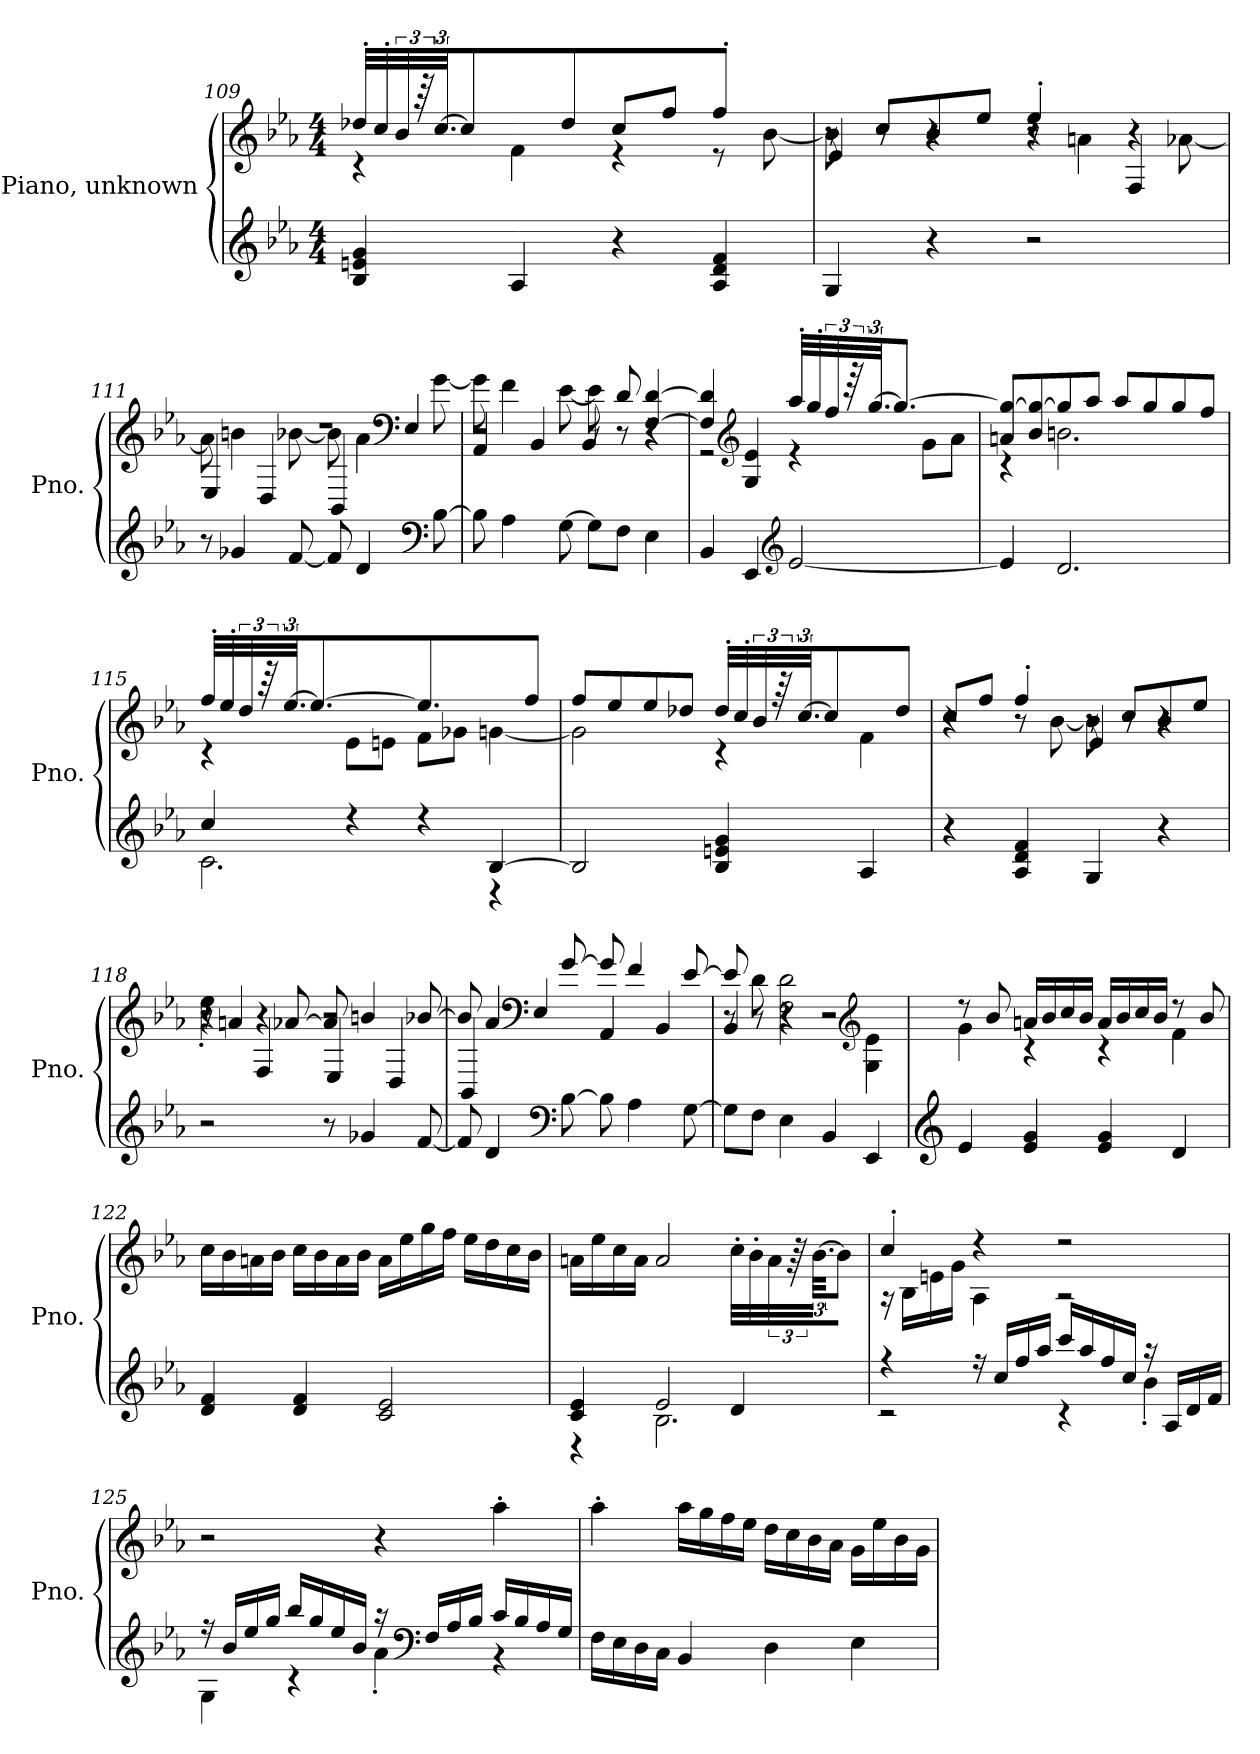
**kern	**kern
*part1	*part1
*staff2	*staff1
*I"Piano, unknown	*
*I'Pno.	*
*clefG2	*clefG2
*k[b-e-a-]	*k[b-e-a-]
*M4/4	*M4/4
=109	=109
*	*^
4B-/ 4en/ 4g/	32dd-X'/LLL	4r
.	32cc'/	.
.	48b-/JJJ	.
.	96r	.
.	[48.cc/	.
.	4cc/]	.
4A-/	.	4f\
.	8dd-/	.
4r	8cc/L	4r
.	8ff/J	.
4A-/ 4d/ 4f/	4ff'/	8r
.	.	[8b-\
=110	=110	=110
*	*	*^
4G/	8r	8b-\]	4e-/
.	8cc/L	8r	.
4r	8b-/	4r	4r
.	8ee-/J	.	.
2r	4ee-'/	8r	4r
.	.	4an\	.
.	4r	.	4F/
.	.	[8a-X\	.
!!LO:LB:g=z	!!	!!
=111	=111	=111	=111
8r	1r	8a-\]	4E-/
4g-X/	.	4bn\	.
.	.	.	4D/
[8f/	.	[8b-X\	.
8f/]	.	8b-\]	4BB-/
4d/	.	4a-\	.
*	*clefF4	*	*
.	.	.	4E-/
*clefF4	*	*	*
[8B-\	.	[8g\	.
=112	=112	=112	=112
8B-\]	2r	8g\]	4AA-/
4A-\	.	4f\	.
.	.	.	4BB-/
[8G\	.	[8e-\	.
8G\L]	8r	8e-\]	4BB-/
8F\J	8d/	8r	.
4E-\	[4F/ [4d/	4r	4r
*	*	*v	*v
=113	=113	=113
4BB-/	4F/] 4d/]	2r
*	*clefG2	*
4EE-/	4G/ 4e-/	.
*clefG2	*	*
[2e-/	32aa-'/LLL	4r
.	32gg'/	.
.	48ff/JJJ	.
.	96r	.
.	[48.gg/	.
.	4.gg/_	.
.	.	8g\L
.	.	8a-\J
!!LO:LB:g=z	!!
=114	=114	=114
4e-/]	8an/ 8gg/_L	4r
.	8b-/ 8gg/_	.
2.d/	8gg/]	2.bn\
.	8aa-/J	.
.	8aa-/L	.
.	8gg/	.
.	8gg/	.
.	8ff/J	.
=115	=115	=115
*^	*	*
4cc/	2.c\	32ff'/LLL	4r
.	.	32ee-'/	.
.	.	48dd/JJJ	.
.	.	96r	.
.	.	[48.ee-/	.
.	.	4.ee-/_	.
4r	.	.	8e-\L
.	.	.	8en\J
4r	.	4.ee-/]	8f\L
.	.	.	8g-X\J
[4B-/	4r	.	[4gn\
.	.	8ff/	.
*v	*v	*	*
=116	=116	=116
2B-/]	8ff/L	2g\]
.	8ee-/	.
.	8ee-/	.
.	8dd-X/J	.
4B-/ 4en/ 4g/	32dd-'/LLL	4r
.	32cc'/	.
.	48b-/JJJ	.
.	96r	.
.	[48.cc/	.
.	4cc/]	.
4A-/	.	4f\
.	8dd-/	.
!!LO:LB:g=z
=117	=117	=117
*	*	*^
4r	8cc/L	4r	2r
.	8ff/J	.	.
4A-/ 4d/ 4f/	4ff'/	8r	.
.	.	[8b-\	.
4G/	8r	8b-\]	4e-/
.	8cc/L	8r	.
4r	8b-/	4r	4r
.	8ee-/J	.	.
=118	=118	=118	=118
2r	8r	4ee-'\	4r
.	4an/	.	.
.	.	4r	4F/
.	[8a-X/	.	.
8r	8a-/]	2r	4E-/
4g-X/	4bn/	.	.
.	.	.	4D/
[8f/	[8b-X/	.	.
*	*	*v	*v
=119	=119	=119
8f/]	8b-/]	4BB-/
4d/	4a-/	.
*	*clefF4	*
.	.	4E-/
*clefF4	*	*
[8B-\	[8g/	.
8B-\]	8g/]	4AA-/
4A-\	4f/	.
.	.	4BB-/
[8G\	[8e-/	.
!!LO:LB:g=z
=120	=120	=120
*	*	*^
8G\L]	8e-/]	8r	4BB-/
8F\J	8r	8d\	.
4E-\	4r	2F\ 2d\	4r
4BB-/	2r	.	2r
*	*clefG2	*	*
4EE-/	.	4G\ 4e-\	.
*	*v	*v	*v
=121	=121
*clefG2	*
*	*^
4e-/	8r	4g\
.	8b-/	.
4e-/ 4g/	16an/LL	4r
.	16b-/	.
.	16cc/	.
.	16b-/JJ	.
4e-/ 4g/	16a/LL	4r
.	16b-/	.
.	16cc/	.
.	16b-/JJ	.
4d/	8r	4f\
.	8b-/	.
*	*v	*v
=122	=122
4d/ 4f/	16cc\LL
.	16b-\
.	16an\
.	16b-\JJ
4d/ 4f/	16cc\LL
.	16b-\
.	16a\
.	16b-\JJ
2c/ 2e-/	16a\LL
.	16ee-\
.	16gg\
.	16ff\JJ
.	16ee-\LL
.	16dd\
.	16cc\
.	16b-\JJ
!!LO:PB:g=z
=123	=123
*^	*
4c/ 4e-/	4r	16an\LL
.	.	16ee-\
.	.	16cc\
.	.	16a\JJ
2e-/	2.B-\	2a/
4d/	.	32cc'\LLL
.	.	32b-'\
.	.	48a\JJJ
.	.	96r
.	.	[48.b-\KKL
.	.	8b-\J]
=124	=124	=124
*	*	*^
4r	2r	4cc'/	16r
.	.	.	16B-\LL
.	.	.	16en\
.	.	.	16g\JJ
16r	.	4r	4A-\
16cc/LL	.	.	.
16ff/	.	.	.
16aa-/JJ	.	.	.
16ccc/LL	4r	2r	2r
16aa-/	.	.	.
16ff/	.	.	.
16cc/JJ	.	.	.
16r	4b-'\	.	.
16A-/LL	.	.	.
16d/	.	.	.
16f/JJ	.	.	.
*	*	*v	*v
!!LO:LB:g=z
=125	=125	=125
16r	4G\	2r
16b-/LL	.	.
16ee-/	.	.
16gg/JJ	.	.
16bb-/LL	4r	.
16gg/	.	.
16ee-/	.	.
16b-/JJ	.	.
16r	4a-'\	4r
*clefF4	*	*
16F/LL	.	.
16A-/	.	.
16B-/JJ	.	.
16c/LL	4r	4aa-'\
16B-/	.	.
16A-/	.	.
16G/JJ	.	.
*v	*v	*
=126	=126
16F\LL	4aa-'\
16E-\	.
16D\	.
16C\JJ	.
4BB-/	16aa-\LL
.	16gg\
.	16ff\
.	16ee-\JJ
4D\	16dd\LL
.	16cc\
.	16b-\
.	16a-\JJ
4E-\	16g\LL
.	16ee-\
.	16b-\
.	16g\JJ
=	=
*-	*-
